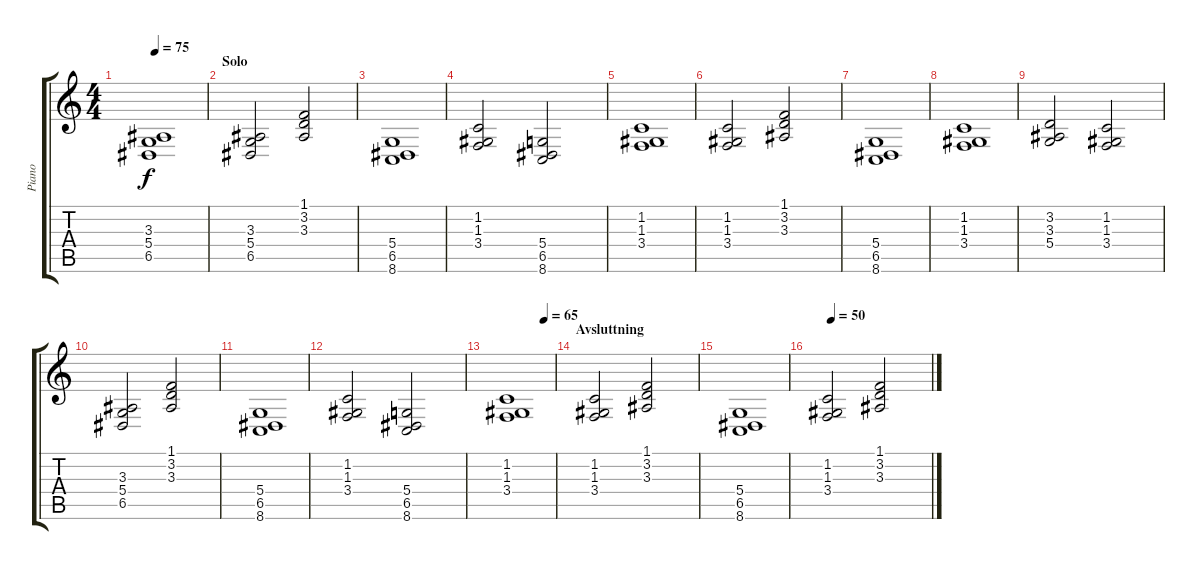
\track ("Piano" "Piano") {instrument acousticgrandpiano}
\staff {score tabs}
\tuning (E4 B3 G3 D3 A2 E2) {hide}
\ts (4 4)
\tempo 75
\clef g2
\ks c
(3.3 5.4 6.5).1{dy f} |
\section ("" "Solo")
(3.3 5.4 6.5).2 (1.1 3.2 3.3).2 |
(5.4 6.5 8.6).1 |
(1.2 1.3 3.4).2 (5.4 6.5 8.6).2 |
(1.2 1.3 3.4).1 |
(1.2 1.3 3.4).2 (1.1 3.2 3.3).2 |
(5.4 6.5 8.6).1 |
(1.2 1.3 3.4).1 |
(3.2 3.3 5.4).2 (1.2 1.3 3.4).2 |
(3.3 5.4 6.5).2 (1.1 3.2 3.3).2 |
(5.4 6.5 8.6).1 |
(1.2 1.3 3.4).2 (5.4 6.5 8.6).2 |
\tempo (65 0.75)
(1.2 1.3 3.4).1 |
\section ("" "Avsluttning")
(1.2 1.3 3.4).2 (1.1 3.2 3.3).2 |
(5.4 6.5 8.6).1 |
\tempo 50
(1.2 1.3 3.4).2 (1.1 3.2 3.3).2
